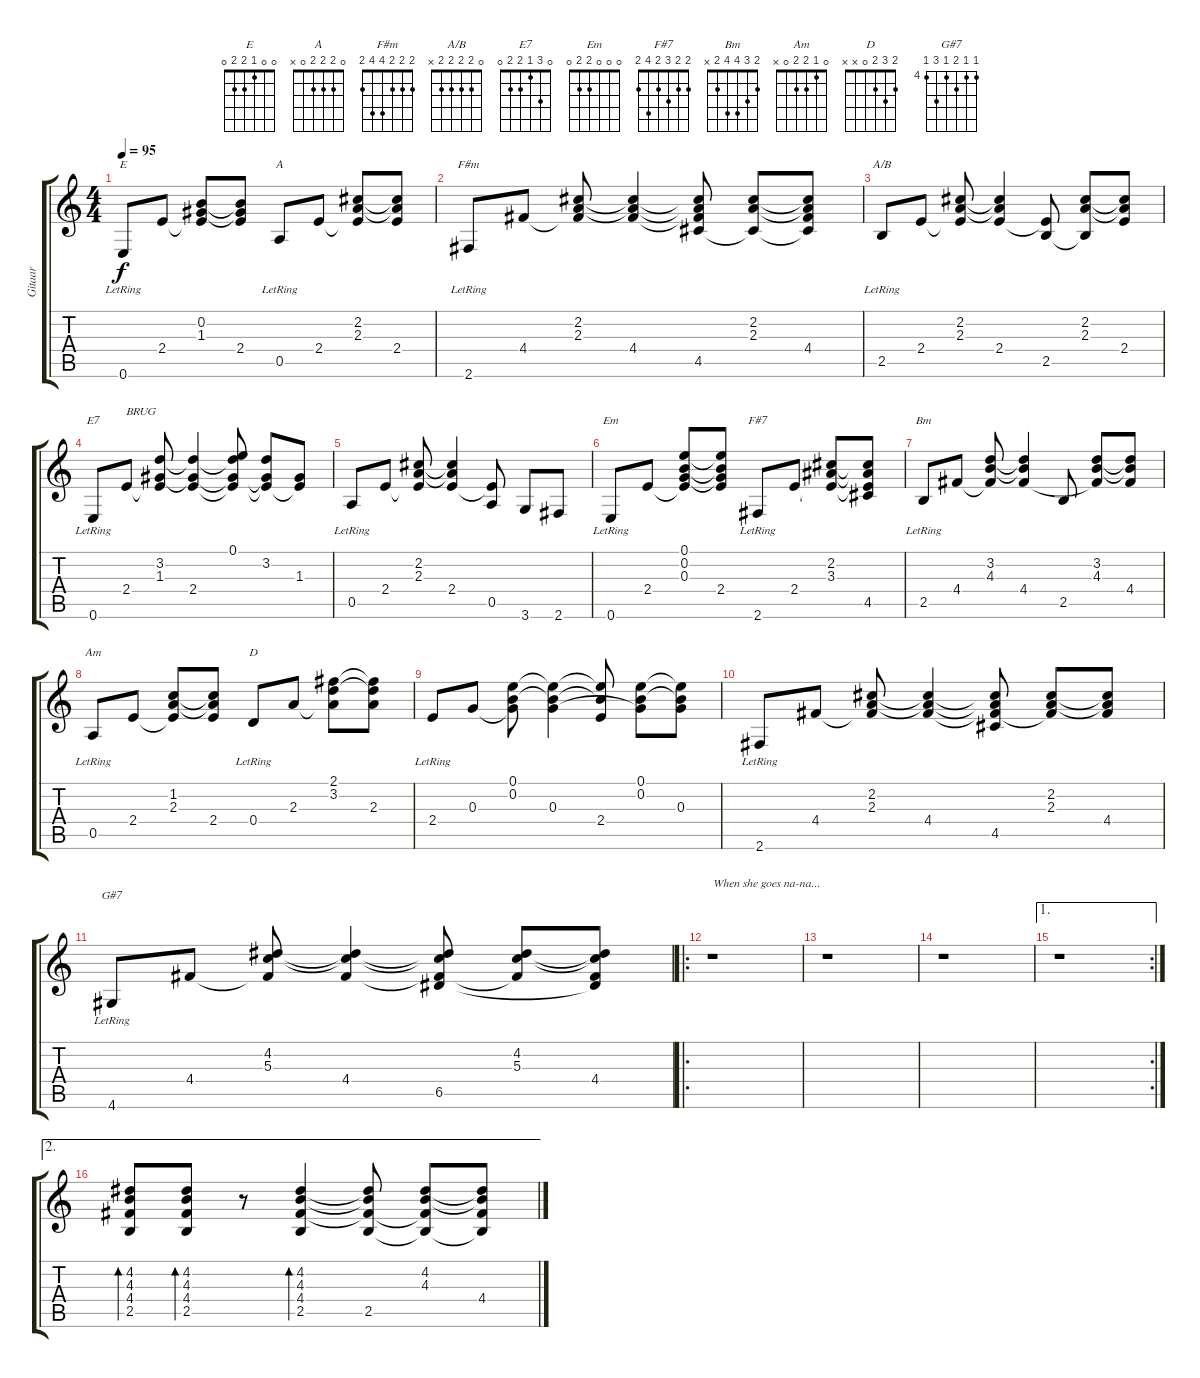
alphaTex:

\track ("Gitaar" "Gitaar") {instrument acousticguitarnylon}
\staff {score tabs}
\tuning (E4 B3 G3 D3 A2 E2) {hide}
\chord ("E" 0 0 1 2 2 0)
\chord ("A" 0 2 2 2 0 x)
\chord ("F#m" 2 2 2 4 4 2)
\chord ("A/B" 0 2 2 2 2 x)
\chord ("E7" 0 3 1 2 2 0)
\chord ("Em" 0 0 0 2 2 0)
\chord ("F#7" 2 2 3 2 4 2)
\chord ("Bm" 2 3 4 4 2 x)
\chord ("Am" 0 1 2 2 0 x)
\chord ("D" 2 3 2 0 x x)
\chord ("G#7" 4 4 5 4 6 4) {firstfret 4}
\ts (4 4)
\tempo 95
\clef g2
\ks c
0.6{lr}.8{ch "E" dy f} 2.4.8 (0.2 1.3 2.4{t}).8 (0.2{t} 1.3{t} 2.4).8 0.5{lr}.8{ch "A"} 2.4.8 (2.2 2.3 2.4{t}).8 (2.2{t} 2.3{t} 2.4).8 |
2.6{lr}.8{ch "F#m"} 4.4.8 (2.2 2.3 4.4{t}).8 (2.2{t} 2.3{t} 4.4).4 (2.2{t} 2.3{t} 4.4{t} 4.5).8 (2.2 2.3 4.5{t}).8 (2.2{t} 2.3{t} 4.4 4.5{t}).8 |
2.5{lr}.8{ch "A/B"} 2.4.8 (2.2 2.3 2.4{t}).8 (2.2{t} 2.3{t} 2.4).4 (2.4{t} 2.5).8 (2.2 2.3 2.5{t}).8 (2.2{t} 2.3{t} 2.4).8 |
0.6{lr}.8{ch "E7" txt "           BRUG"} 2.4.8 (3.2 1.3 2.4{t}).8 (3.2{t} 1.3{t} 2.4).4 (0.1 3.2{t} 1.3{t} 2.4{t}).8 (3.2 1.3{t} 2.4{t}).8 (1.3 2.4{t}).8 |
0.5{lr}.8 2.4.8 (2.2 2.3 2.4{t}).8 (2.2{t} 2.3{t} 2.4).4 (2.4{t} 0.5).8 3.6.8 2.6.8 |
0.6{lr}.8{ch "Em"} 2.4.8 (0.1 0.2 0.3 2.4{t}).8 (0.1{t} 0.2{t} 0.3{t} 2.4).8 2.6{lr}.8{ch "F#7"} 2.4.8 (2.2 3.3 2.4{t}).8 (2.2{t} 3.3{t} 2.4{t} 4.5).8 |
2.5{lr}.8{ch "Bm"} 4.4.8 (3.2 4.3 4.4{t}).8 (3.2{t} 4.3{t} 4.4).4 2.5.8 (3.2 4.3 4.4{t}).8 (3.2{t} 4.3{t} 4.4).8 |
0.5{lr}.8{ch "Am"} 2.4.8 (1.2 2.3 2.4{t}).8 (1.2{t} 2.3{t} 2.4).8 0.4{lr}.8{ch "D"} 2.3.8 (2.1 3.2 2.3{t}).8 (2.1{t} 3.2{t} 2.3).8 |
2.4{lr}.8 0.3.8 (0.1 0.2 0.3{t}).8 (0.1{t} 0.2{t} 0.3).4 (0.1{t} 0.2{t} 2.4).8 (0.1 0.2 0.3{t}).8 (0.1{t} 0.2{t} 0.3).8 |
2.6{lr}.8 4.4.8 (2.2 2.3 4.4{t}).8 (2.2{t} 2.3{t} 4.4).4 (2.2{t} 2.3{t} 4.4{t} 4.5).8 (2.2 2.3 4.4{t}).8 (2.2{t} 2.3{t} 4.4).8 |
4.6{lr}.8{ch "G#7"} 4.4.8 (4.2 5.3 4.4{t}).8 (4.2{t} 5.3{t} 4.4).4 (4.2{t} 5.3{t} 4.4{t} 6.5).8 (4.2 5.3 4.4{t}).8 (4.2{t} 5.3{t} 4.4 6.5{t}).8 |
\ro
r.1{txt "When she goes na-na..."} |
r.1 |
r.1 |
\ae 1
\rc 2
r.1 |
\ae 2
(4.2 4.3 4.4 2.5).8{bd 120} (4.2 4.3 4.4 2.5).8{bd 120} r.8 (4.2 4.3 4.4 2.5).4{bd 240} (4.2{t} 4.3{t} 4.4{t} 2.5).8 (4.2 4.3 4.4{t} 2.5{t}).8 (4.2{t} 4.3{t} 4.4 2.5{t}).8
